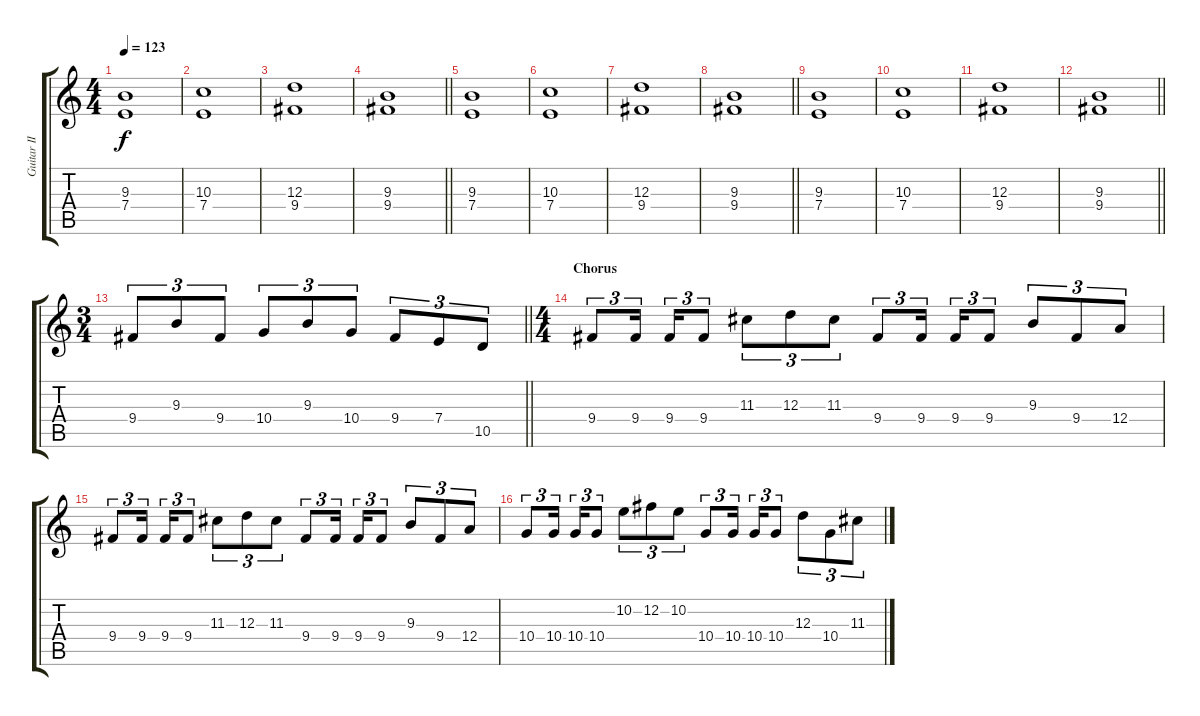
\track ("Guitar II" "Guitar II") {instrument distortionguitar}
\staff {score tabs}
\tuning (B3 Gb3 D3 A2 E2 B1) {hide}
\ts (4 4)
\section ("" "")
\tempo 123
\clef g2
\ks c
(9.3 7.4).1{dy f} |
(10.3 7.4).1 |
(12.3 9.4).1 |
\barLineRight lightlight
(9.3 9.4).1 |
\section ("" "")
(9.3 7.4).1 |
(10.3 7.4).1 |
(12.3 9.4).1 |
\barLineRight lightlight
(9.3 9.4).1 |
\section ("" "")
(9.3 7.4).1 |
(10.3 7.4).1 |
(12.3 9.4).1 |
\barLineRight lightlight
(9.3 9.4).1 |
\ts (3 4)
\section ("" "")
\barLineRight lightlight
9.4.8{tu (3 2)} 9.3.8{tu (3 2)} 9.4.8{tu (3 2)} 10.4.8{tu (3 2)} 9.3.8{tu (3 2)} 10.4.8{tu (3 2)} 9.4.8{tu (3 2)} 7.4.8{tu (3 2)} 10.5.8{tu (3 2)} |
\ts (4 4)
\section ("" "Chorus")
9.4.8{tu (3 2)} 9.4.16{tu (3 2) beam splitsecondary} 9.4.16{tu (3 2)} 9.4.8{tu (3 2)} 11.3.8{tu (3 2)} 12.3.8{tu (3 2)} 11.3.8{tu (3 2)} 9.4.8{tu (3 2)} 9.4.16{tu (3 2) beam splitsecondary} 9.4.16{tu (3 2)} 9.4.8{tu (3 2)} 9.3.8{tu (3 2)} 9.4.8{tu (3 2)} 12.4.8{tu (3 2)} |
9.4.8{tu (3 2)} 9.4.16{tu (3 2) beam splitsecondary} 9.4.16{tu (3 2)} 9.4.8{tu (3 2)} 11.3.8{tu (3 2)} 12.3.8{tu (3 2)} 11.3.8{tu (3 2)} 9.4.8{tu (3 2)} 9.4.16{tu (3 2) beam splitsecondary} 9.4.16{tu (3 2)} 9.4.8{tu (3 2)} 9.3.8{tu (3 2)} 9.4.8{tu (3 2)} 12.4.8{tu (3 2)} |
10.4.8{tu (3 2)} 10.4.16{tu (3 2) beam splitsecondary} 10.4.16{tu (3 2)} 10.4.8{tu (3 2)} 10.2.8{tu (3 2)} 12.2.8{tu (3 2)} 10.2.8{tu (3 2)} 10.4.8{tu (3 2)} 10.4.16{tu (3 2) beam splitsecondary} 10.4.16{tu (3 2)} 10.4.8{tu (3 2)} 12.3.8{tu (3 2)} 10.4.8{tu (3 2)} 11.3.8{tu (3 2)}
